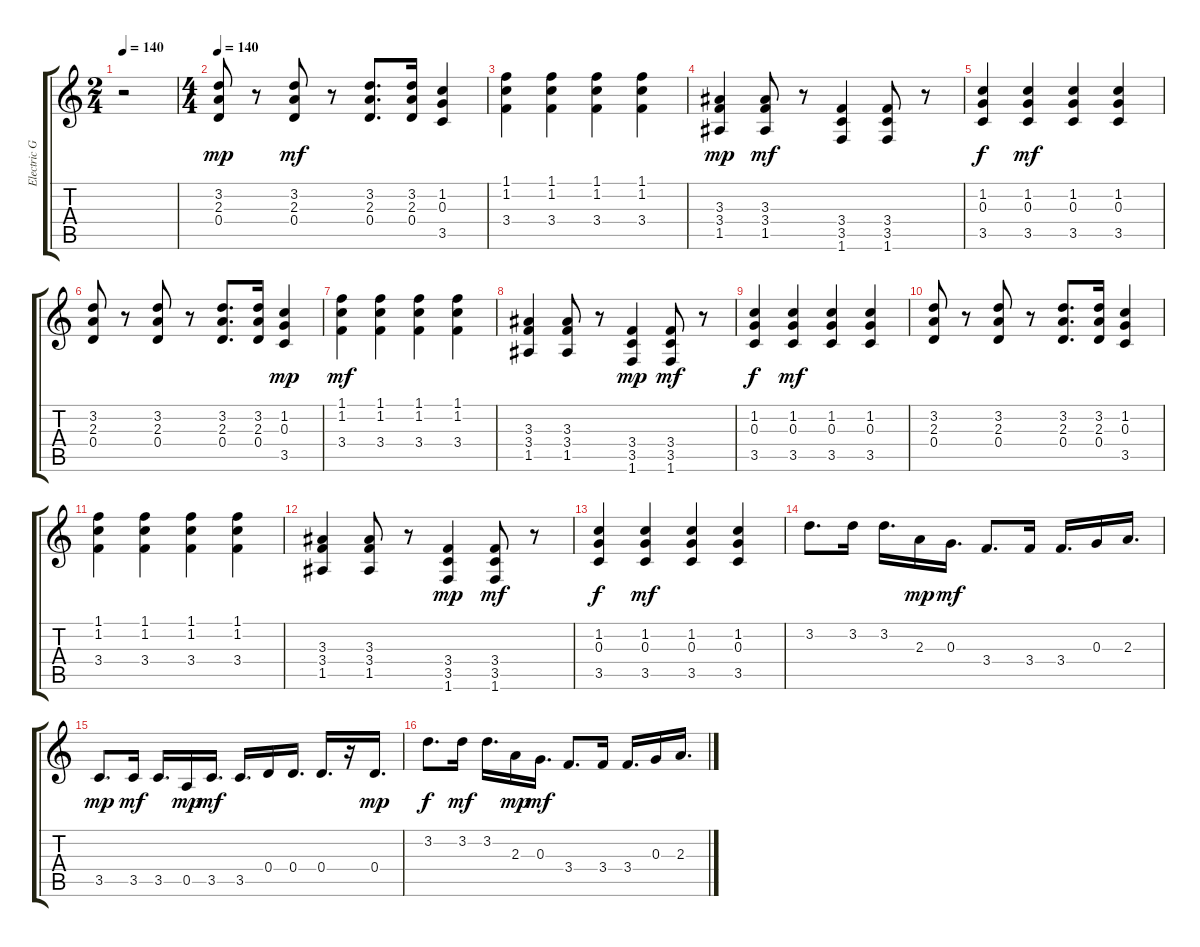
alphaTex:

\track ("Electric Guitar" "Electric G") {instrument electricguitarclean}
\staff {score tabs}
\tuning (E4 B3 G3 D3 A2 E2) {hide}
\ts (2 4)
\tempo 140
\clef g2
\ks c
r.2{dy mf} |
\ts (4 4)
\tempo 140
(3.2 2.3 0.4).8{dy mp} r.8 (3.2 2.3 0.4).8{dy mf} r.8 (3.2 2.3 0.4).8{d} (3.2 2.3 0.4).16 (1.2 0.3 3.5).4 |
(1.1 1.2 3.4).4 (1.1 1.2 3.4).4 (1.1 1.2 3.4).4 (1.1 1.2 3.4).4 |
(3.3 3.4 1.5).4{dy mp} (3.3 3.4 1.5).8{dy mf} r.8 (3.4 3.5 1.6).4 (3.4 3.5 1.6).8 r.8 |
(1.2 0.3 3.5).4{dy f} (1.2 0.3 3.5).4{dy mf} (1.2 0.3 3.5).4 (1.2 0.3 3.5).4 |
(3.2 2.3 0.4).8 r.8 (3.2 2.3 0.4).8 r.8 (3.2 2.3 0.4).8{d} (3.2 2.3 0.4).16 (1.2 0.3 3.5).4{dy mp} |
(1.1 1.2 3.4).4{dy mf} (1.1 1.2 3.4).4 (1.1 1.2 3.4).4 (1.1 1.2 3.4).4 |
(3.3 3.4 1.5).4 (3.3 3.4 1.5).8 r.8 (3.4 3.5 1.6).4{dy mp} (3.4 3.5 1.6).8{dy mf} r.8 |
(1.2 0.3 3.5).4{dy f} (1.2 0.3 3.5).4{dy mf} (1.2 0.3 3.5).4 (1.2 0.3 3.5).4 |
(3.2 2.3 0.4).8 r.8 (3.2 2.3 0.4).8 r.8 (3.2 2.3 0.4).8{d} (3.2 2.3 0.4).16 (1.2 0.3 3.5).4 |
(1.1 1.2 3.4).4 (1.1 1.2 3.4).4 (1.1 1.2 3.4).4 (1.1 1.2 3.4).4 |
(3.3 3.4 1.5).4 (3.3 3.4 1.5).8 r.8 (3.4 3.5 1.6).4{dy mp} (3.4 3.5 1.6).8{dy mf} r.8 |
(1.2 0.3 3.5).4{dy f} (1.2 0.3 3.5).4{dy mf} (1.2 0.3 3.5).4 (1.2 0.3 3.5).4 |
3.2.8{d} 3.2.16 3.2.16{d} 2.3.16{dy mp} 0.3.16{d dy mf} 3.4.8{d} 3.4.16 3.4.16{d} 0.3.16 2.3.16{d} |
3.5.8{d dy mp} 3.5.16{dy mf} 3.5.16{d} 0.5.16{dy mp} 3.5.16{d dy mf} 3.5.16{d} 0.4.16 0.4.16{d} 0.4.16{d} r.16 0.4.16{d dy mp} |
3.2.8{d dy f} 3.2.16{dy mf} 3.2.16{d} 2.3.16{dy mp} 0.3.16{d dy mf} 3.4.8{d} 3.4.16 3.4.16{d} 0.3.16 2.3.16{d}
